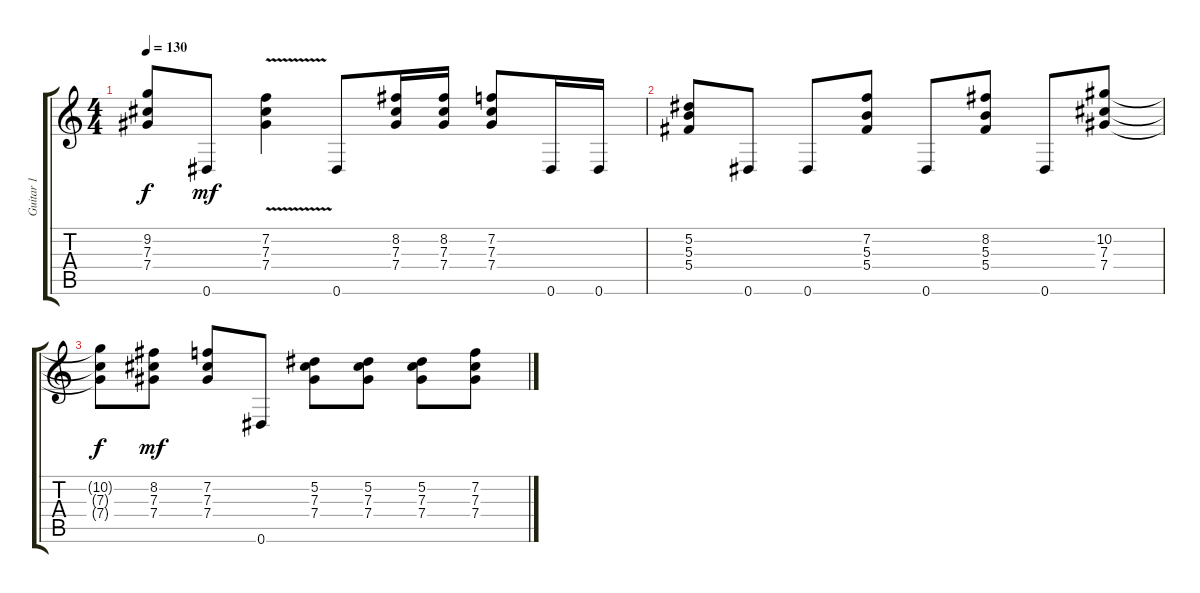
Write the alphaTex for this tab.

\track ("Guitar 1" "Guitar 1") {instrument overdrivenguitar}
\staff {score tabs}
\tuning (Eb4 Bb3 Gb3 Db3 Ab2 Eb2) {hide}
\ts (4 4)
\tempo 130
\clef g2
\ks c
(9.2{t} 7.3{t} 7.4{t}).8{dy f} 0.6.8{dy mf volume 0} (7.2{v} 7.3{v} 7.4{v}).4 0.6.8 (8.2 7.3 7.4).16 (8.2 7.3 7.4).16 (7.2 7.3 7.4).8 0.6.16 0.6.16 |
(5.2 5.3 5.4).8 0.6.8 0.6.8 (7.2 5.3 5.4).8 0.6.8 (8.2 5.3 5.4).8 0.6.8 (10.2 7.3 7.4).8 |
(10.2{t} 7.3{t} 7.4{t}).8{dy f} (8.2 7.3 7.4).8{dy mf} (7.2 7.3 7.4).8 0.6.8 (5.2 7.3 7.4).8 (5.2 7.3 7.4).8 (5.2 7.3 7.4).8 (7.2 7.3 7.4).8
